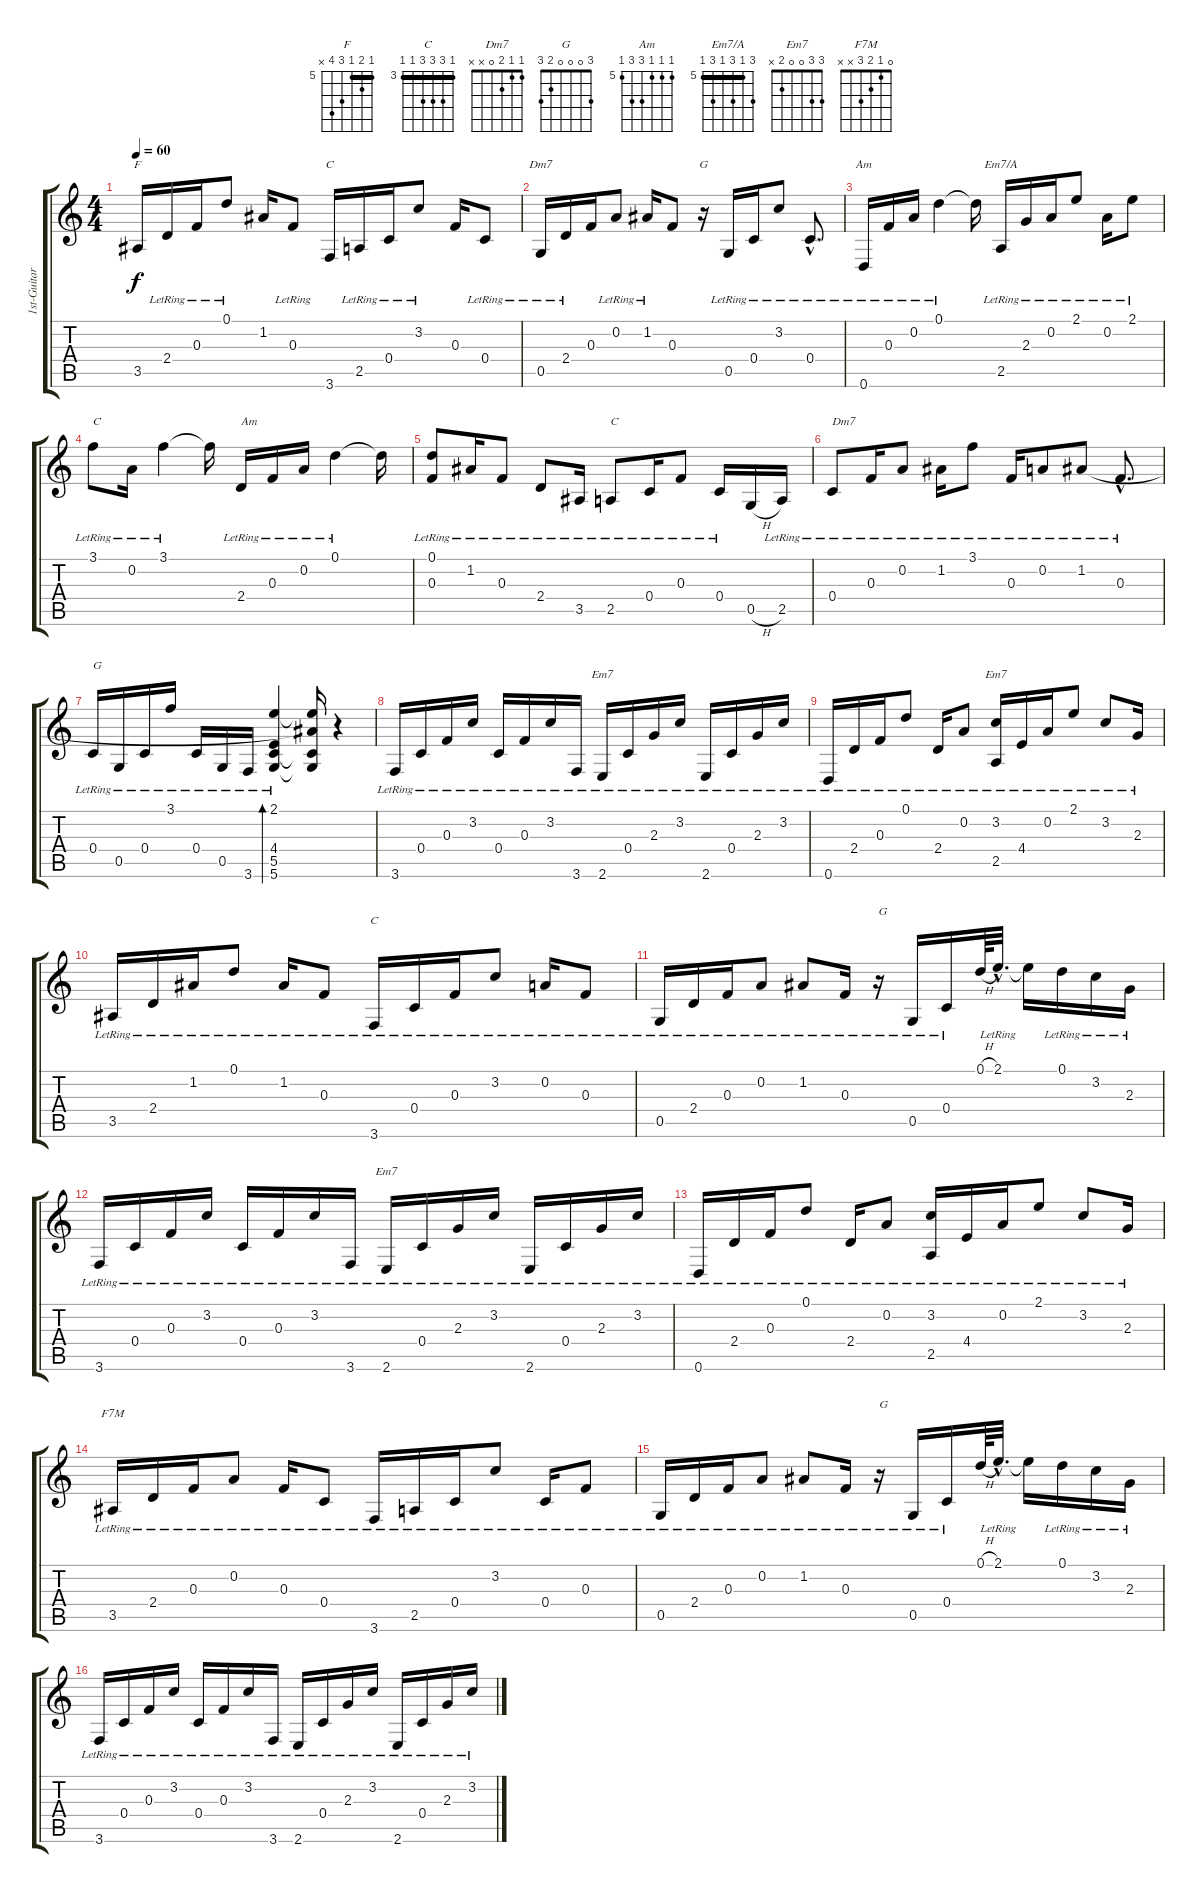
\track ("1st-Guitar" "1st-Guitar") {instrument acousticguitarsteel}
\staff {score tabs}
\tuning (D4 A3 F3 C3 G2 D2) {hide}
\chord ("F" 5 6 5 7 8 x) {firstfret 5 barre 5}
\chord ("C" 3 1 0 2 3 x)
\chord ("Dm7" 1 1 2 0 x x)
\chord ("G" 3 0 0 0 2 3)
\chord ("Am" 5 5 5 7 7 5) {firstfret 5}
\chord ("Em7/A" 7 5 7 5 7 5) {firstfret 5 barre 5}
\chord ("Em7" 3 0 0 0 2 x)
\chord ("Em7" 7 8 9 9 7 x) {firstfret 7 barre 7}
\chord ("C" 3 5 5 5 3 3) {firstfret 3 barre 3}
\chord ("Em7" 3 3 0 0 2 x)
\chord ("F7M" 0 1 2 3 x x)
\ts (4 4)
\tempo 60
\clef g2
\ks c
3.5.16{ch "F" dy f} 2.4{lr}.16 0.3{lr}.16 0.1{lr}.8 1.2.16 0.3{lr}.8 3.6.16{ch "C"} 2.5{lr}.16 0.4{lr}.16 3.2{lr}.8 0.3.16 0.4{lr}.8 |
0.5{lr}.16{ch "Dm7"} 2.4{lr}.16 0.3.16 0.2{lr}.8 1.2{lr}.16 0.3.8 r.16{ch "G"} 0.5{lr}.16 0.4{lr}.16 3.2{lr}.8 0.4{hac lr}.8{d} |
0.6{lr}.16{ch "Am"} 0.3{lr}.16 0.2{lr}.16 0.1{lr}.4 0.1{t}.16 2.5{lr}.16{ch "Em7/A"} 2.3{lr}.16 0.2{lr}.16 2.1{lr}.8 0.2{lr}.16 2.1{lr}.8 |
3.1{lr}.8{txt "C"} 0.2{lr}.16 3.1{lr}.4 3.1{t}.16 2.4{lr}.16{txt "Am"} 0.3{lr}.16 0.2{lr}.16 0.1{lr}.4 0.1{t}.16 |
(0.1{lr} 0.3{lr}).8 1.2{lr}.16 0.3{lr}.8 2.4{lr}.8 3.5{lr}.16 2.5{lr}.8{txt "C"} 0.4{lr}.16 0.3{lr}.8 0.4{lr}.16 0.5{h}.16 2.5{lr}.16 |
0.4{lr}.8{txt "Dm7"} 0.3{lr}.16 0.2{lr}.8 1.2{lr}.16 3.1{lr}.8 0.3{lr}.16 0.2{lr}.8 1.2{lr}.8 0.3{hac lr}.8{d} |
0.4{lr}.16{txt "G"} 0.5{lr}.16 0.4{lr}.16 3.1{lr}.16 0.4{lr}.16 0.5{lr}.16 3.6{lr}.16 (2.1{lr} 4.4{lr} 5.5{lr} 5.6{lr}).4{bd 240} (2.1{t} 1.2{t} 5.5{t} 5.6{t}).16 r.4 |
3.6{lr}.16 0.4{lr}.16 0.3{lr}.16 3.2{lr}.16 0.4{lr}.16 0.3{lr}.16 3.2{lr}.16 3.6{lr}.16 2.6{lr}.16{ch "Em7"} 0.4{lr}.16 2.3{lr}.16 3.2{lr}.16 2.6{lr}.16 0.4{lr}.16 2.3{lr}.16 3.2{lr}.16 |
0.6{lr}.16 2.4{lr}.16 0.3{lr}.16 0.1{lr}.8 2.4{lr}.16 0.2{lr}.8 (3.2{lr} 2.5{lr}).16{ch "Em7"} 4.4{lr}.16 0.2{lr}.16 2.1{lr}.8 3.2{lr}.8 2.3{lr}.16 |
3.5{lr}.16 2.4{lr}.16 1.2{lr}.16 0.1{lr}.8 1.2{lr}.16 0.3{lr}.8 3.6{lr}.16{ch "C"} 0.4{lr}.16 0.3{lr}.16 3.2{lr}.8 0.2{lr}.16 0.3{lr}.8 |
0.5{lr}.16 2.4{lr}.16 0.3{lr}.16 0.2{lr}.8 1.2{lr}.8 0.3{lr}.16 r.16{txt "G"} 0.5{lr}.16 0.4{lr}.16 0.1{h}.64 2.1{hac lr}.32{d} 2.1{t}.16 0.1{lr}.16 3.2{lr}.16 2.3{lr}.16 |
3.6{lr}.16 0.4{lr}.16 0.3{lr}.16 3.2{lr}.16 0.4{lr}.16 0.3{lr}.16 3.2{lr}.16 3.6{lr}.16 2.6{lr}.16{ch "Em7"} 0.4{lr}.16 2.3{lr}.16 3.2{lr}.16 2.6{lr}.16 0.4{lr}.16 2.3{lr}.16 3.2{lr}.16 |
0.6{lr}.16 2.4{lr}.16 0.3{lr}.16 0.1{lr}.8 2.4{lr}.16 0.2{lr}.8 (3.2{lr} 2.5{lr}).16 4.4{lr}.16 0.2{lr}.16 2.1{lr}.8 3.2{lr}.8 2.3{lr}.16 |
3.5{lr}.16{ch "F7M"} 2.4{lr}.16 0.3{lr}.16 0.2{lr}.8 0.3{lr}.16 0.4{lr}.8 3.6{lr}.16 2.5{lr}.16 0.4{lr}.16 3.2{lr}.8 0.4{lr}.16 0.3{lr}.8 |
0.5{lr}.16 2.4{lr}.16 0.3{lr}.16 0.2{lr}.8 1.2{lr}.8 0.3{lr}.16 r.16{txt "G"} 0.5{lr}.16 0.4{lr}.16 0.1{h}.64 2.1{hac lr}.32{d} 2.1{t}.16 0.1{lr}.16 3.2{lr}.16 2.3{lr}.16 |
3.6{lr}.16 0.4{lr}.16 0.3{lr}.16 3.2{lr}.16 0.4{lr}.16 0.3{lr}.16 3.2{lr}.16 3.6{lr}.16 2.6{lr}.16 0.4{lr}.16 2.3{lr}.16 3.2{lr}.16 2.6{lr}.16 0.4{lr}.16 2.3{lr}.16 3.2{lr}.16
